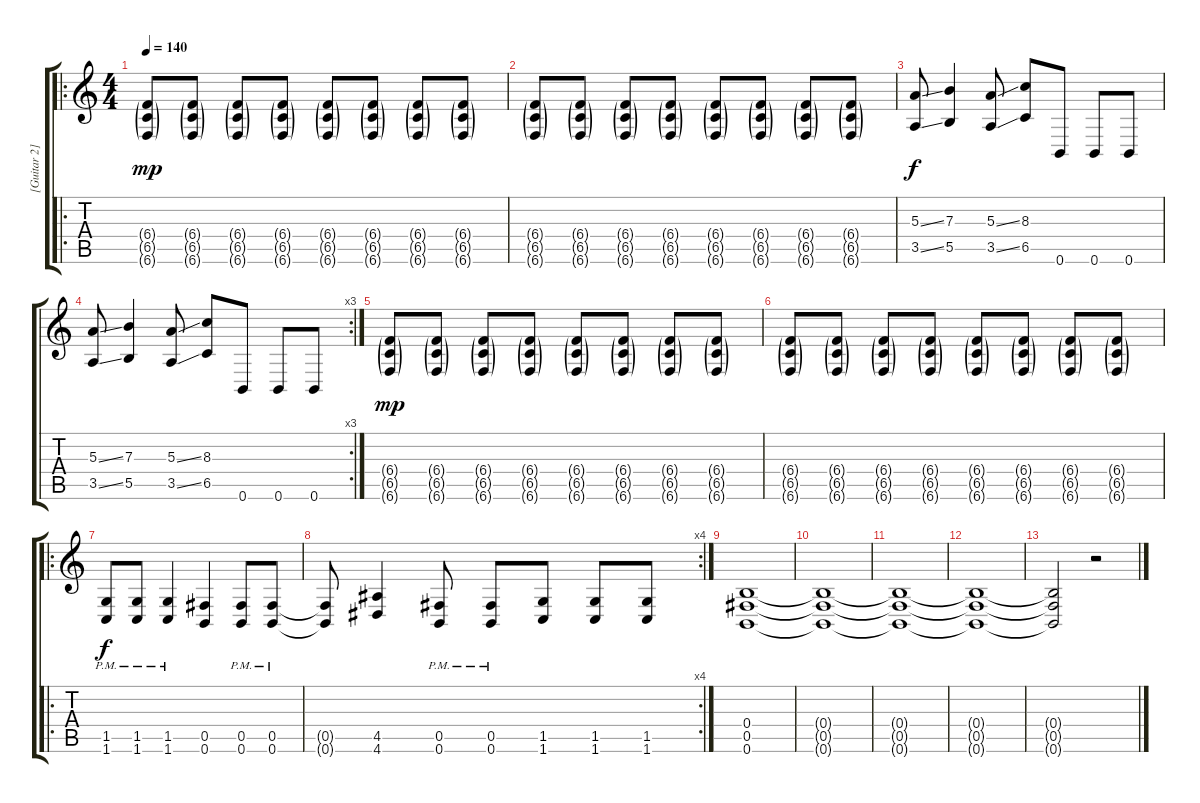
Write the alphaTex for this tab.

\track ("[Guitar 2] Robb Flynn" "[Guitar 2]") {instrument distortionguitar}
\staff {score tabs}
\tuning (Db4 Ab3 E3 B2 Gb2 B1) {hide}
\ro
\ts (4 4)
\tempo 140
\clef g2
\ks c
(6.4{g} 6.5{g} 6.6{g}).8{dy mp} (6.4{g} 6.5{g} 6.6{g}).8 (6.4{g} 6.5{g} 6.6{g}).8 (6.4{g} 6.5{g} 6.6{g}).8 (6.4{g} 6.5{g} 6.6{g}).8 (6.4{g} 6.5{g} 6.6{g}).8 (6.4{g} 6.5{g} 6.6{g}).8 (6.4{g} 6.5{g} 6.6{g}).8 |
(6.4{g} 6.5{g} 6.6{g}).8 (6.4{g} 6.5{g} 6.6{g}).8 (6.4{g} 6.5{g} 6.6{g}).8 (6.4{g} 6.5{g} 6.6{g}).8 (6.4{g} 6.5{g} 6.6{g}).8 (6.4{g} 6.5{g} 6.6{g}).8 (6.4{g} 6.5{g} 6.6{g}).8 (6.4{g} 6.5{g} 6.6{g}).8 |
(5.3{ss} 3.5{ss}).8{dy f} (7.3 5.5).4 (5.3{ss} 3.5{ss}).8 (8.3 6.5).8 0.6.8 0.6.8 0.6.8 |
\rc 3
(5.3{ss} 3.5{ss}).8 (7.3 5.5).4 (5.3{ss} 3.5{ss}).8 (8.3 6.5).8 0.6.8 0.6.8 0.6.8 |
(6.4{g} 6.5{g} 6.6{g}).8{dy mp} (6.4{g} 6.5{g} 6.6{g}).8 (6.4{g} 6.5{g} 6.6{g}).8 (6.4{g} 6.5{g} 6.6{g}).8 (6.4{g} 6.5{g} 6.6{g}).8 (6.4{g} 6.5{g} 6.6{g}).8 (6.4{g} 6.5{g} 6.6{g}).8 (6.4{g} 6.5{g} 6.6{g}).8 |
(6.4{g} 6.5{g} 6.6{g}).8 (6.4{g} 6.5{g} 6.6{g}).8 (6.4{g} 6.5{g} 6.6{g}).8 (6.4{g} 6.5{g} 6.6{g}).8 (6.4{g} 6.5{g} 6.6{g}).8 (6.4{g} 6.5{g} 6.6{g}).8 (6.4{g} 6.5{g} 6.6{g}).8 (6.4{g} 6.5{g} 6.6{g}).8 |
\ro
(1.5{pm} 1.6{pm}).8{dy f} (1.5{pm} 1.6{pm}).8 (1.5{pm} 1.6{pm}).4 (0.5 0.6).4 (0.5{pm} 0.6{pm}).8 (0.5{pm} 0.6{pm}).8 |
\rc 4
(0.5{t} 0.6{t}).8 (4.5 4.6).4 (0.5{pm} 0.6{pm}).8 (0.5{pm} 0.6{pm}).8 (1.5 1.6).8 (1.5 1.6).8 (1.5 1.6).8 |
(0.4 0.5 0.6).1 |
(0.4{t} 0.5{t} 0.6{t}).1{volume 10} |
(0.4{t} 0.5{t} 0.6{t}).1{volume 8} |
(0.4{t} 0.5{t} 0.6{t}).1{volume 6} |
(0.4{t} 0.5{t} 0.6{t}).2{volume 4} r.2{volume 13}
